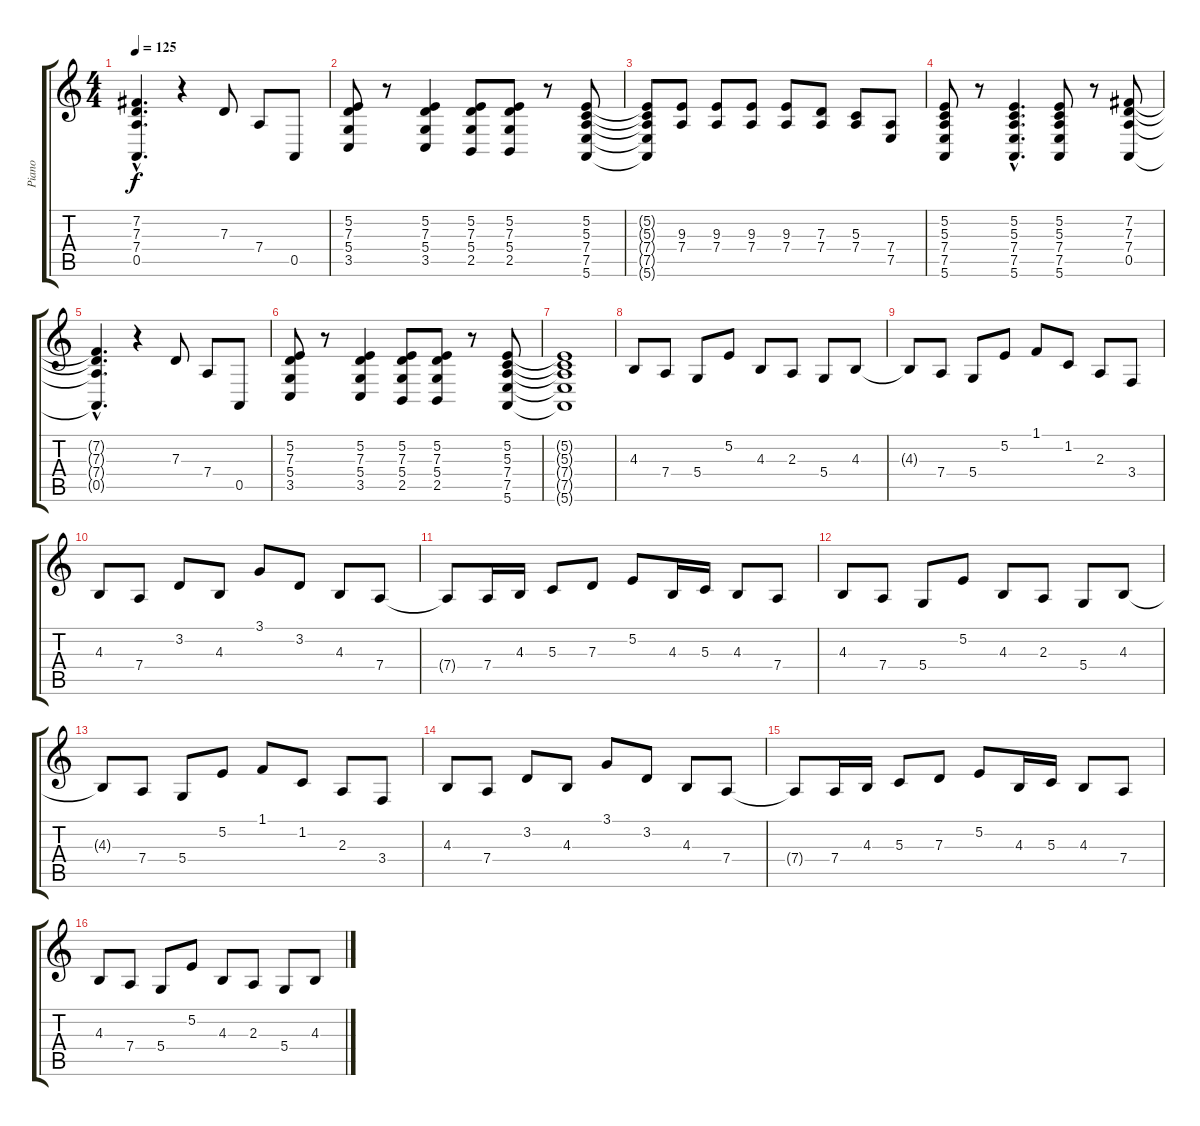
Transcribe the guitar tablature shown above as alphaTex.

\track ("Piano" "Piano") {instrument electricgrandpiano}
\staff {score tabs}
\tuning (E4 B3 G3 D3 A2 E2) {hide}
\ts (4 4)
\tempo 125
\clef g2
\ks c
(7.2{hac t} 7.3{hac t} 7.4{hac t} 0.5{hac t}).4{d dy f} r.4 7.3.8 7.4.8 0.5.8 |
(5.2 7.3 5.4 3.5).8 r.8 (5.2 7.3 5.4 3.5).4 (5.2 7.3 5.4 2.5).8 (5.2 7.3 5.4 2.5).8 r.8 (5.2 5.3 7.4 7.5 5.6).8 |
(5.2{t} 5.3{t} 7.4{t} 7.5{t} 5.6{t}).8 (9.3 7.4).8 (9.3 7.4).8 (9.3 7.4).8 (9.3 7.4).8 (7.3 7.4).8 (5.3 7.4).8 (7.4 7.5).8 |
(5.2 5.3 7.4 7.5 5.6).8 r.8 (5.2{hac} 5.3{hac} 7.4{hac} 7.5{hac} 5.6{hac}).4{d} (5.2 5.3 7.4 7.5 5.6).8 r.8 (7.2 7.3 7.4 0.5).8 |
(7.2{hac t} 7.3{hac t} 7.4{hac t} 0.5{hac t}).4{d} r.4 7.3.8 7.4.8 0.5.8 |
(5.2 7.3 5.4 3.5).8 r.8 (5.2 7.3 5.4 3.5).4 (5.2 7.3 5.4 2.5).8 (5.2 7.3 5.4 2.5).8 r.8 (5.2 5.3 7.4 7.5 5.6).8 |
(5.2{t} 5.3{t} 7.4{t} 7.5{t} 5.6{t}).1 |
4.3.8 7.4.8 5.4.8 5.2.8 4.3.8 2.3.8 5.4.8 4.3.8 |
4.3{t}.8 7.4.8 5.4.8 5.2.8 1.1.8 1.2.8 2.3.8 3.4.8 |
4.3.8 7.4.8 3.2.8 4.3.8 3.1.8 3.2.8 4.3.8 7.4.8 |
7.4{t}.8 7.4.16 4.3.16 5.3.8 7.3.8 5.2.8 4.3.16 5.3.16 4.3.8 7.4.8 |
4.3.8 7.4.8 5.4.8 5.2.8 4.3.8 2.3.8 5.4.8 4.3.8 |
4.3{t}.8 7.4.8 5.4.8 5.2.8 1.1.8 1.2.8 2.3.8 3.4.8 |
4.3.8 7.4.8 3.2.8 4.3.8 3.1.8 3.2.8 4.3.8 7.4.8 |
7.4{t}.8 7.4.16 4.3.16 5.3.8 7.3.8 5.2.8 4.3.16 5.3.16 4.3.8 7.4.8 |
4.3.8 7.4.8 5.4.8 5.2.8 4.3.8 2.3.8 5.4.8 4.3.8
